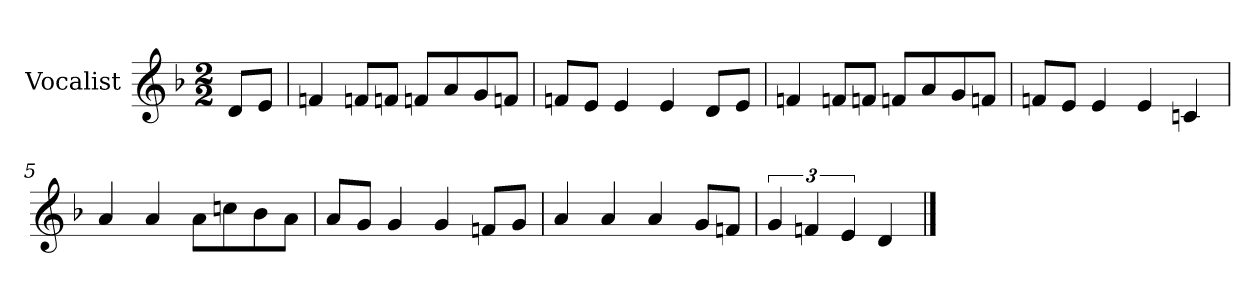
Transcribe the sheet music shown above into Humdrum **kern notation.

**kern
*part1
*staff1
*I"Vocalist
*k[b-]
*d:
*M2/2
=
8dL
8eJ
=1
4fn
8fnL
8fnJ
8fnL
8a
8g
8fnJ
=2
8fnL
8eJ
4e
4e
8dL
8eJ
=3
4fn
8fnL
8fnJ
8fnL
8a
8g
8fnJ
=4
8fnL
8eJ
4e
4e
4cn
=5
4a
4a
8aL
8ccn
8b-
8aJ
=6
8aL
8gJ
4g
4g
8fnL
8gJ
=7
4a
4a
4a
8gL
8fnJ
=8
6g
6fn
6e
4d
==
*-
